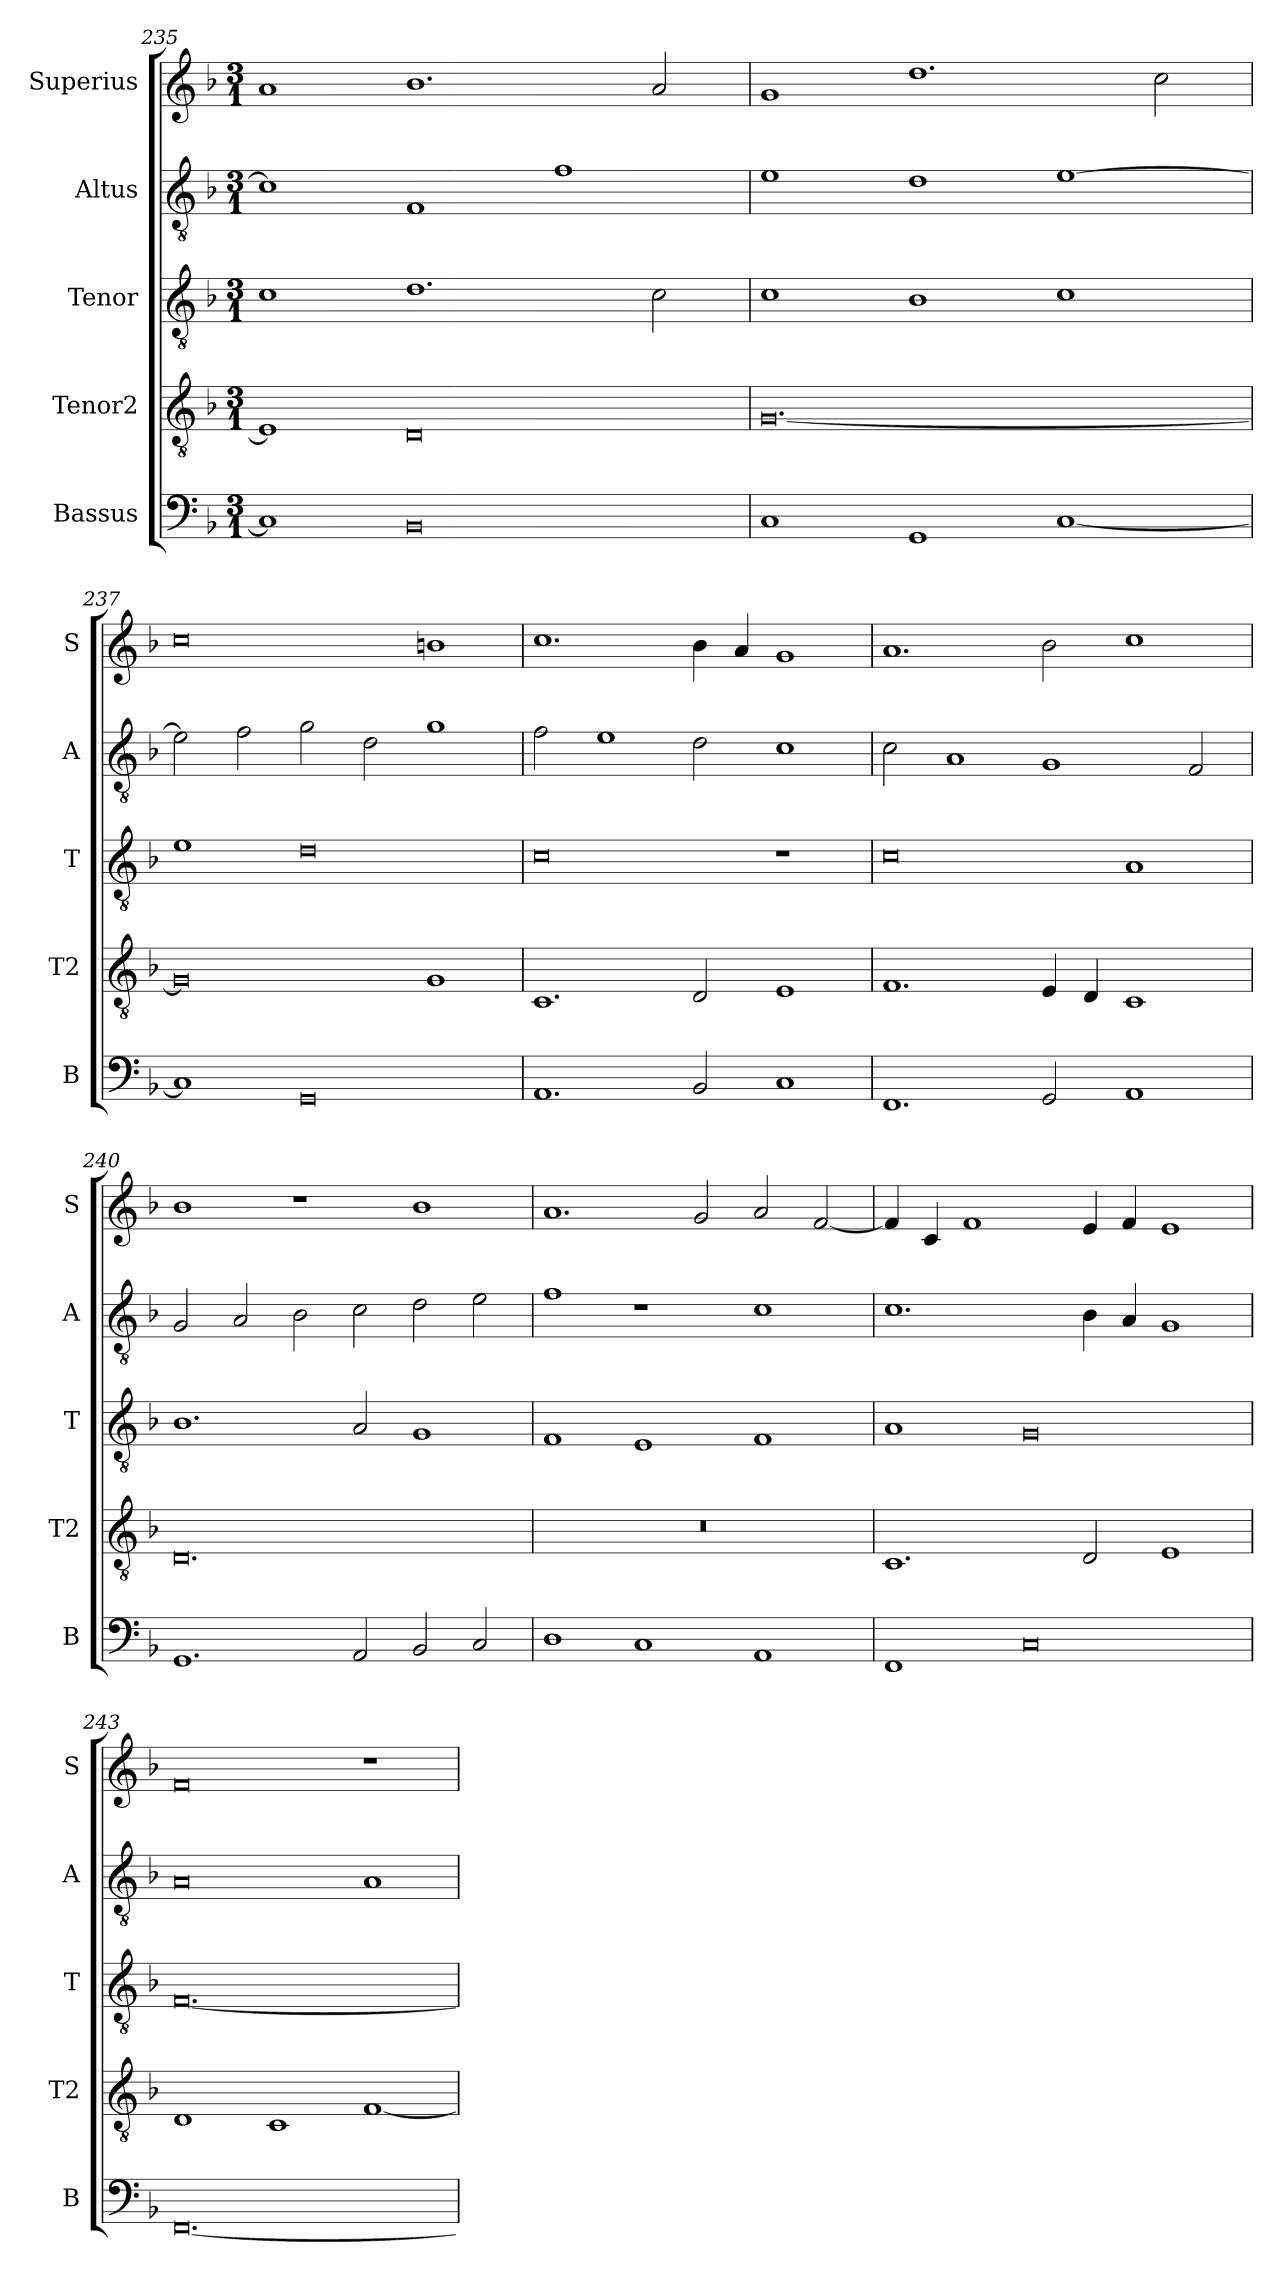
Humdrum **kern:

**kern	**kern	**kern	**kern	**kern
*part5	*part4	*part3	*part2	*part1
*staff5	*staff4	*staff3	*staff2	*staff1
*I"Bassus	*I"Tenor2	*I"Tenor	*I"Altus	*I"Superius
*I'B	*I'T2	*I'T	*I'A	*I'S
*clefF4	*clefGv2	*clefGv2	*clefGv2	*clefG2
*k[b-]	*k[b-]	*k[b-]	*k[b-]	*k[b-]
*M3/1	*M3/1	*M3/1	*M3/1	*M3/1
=235	=235	=235	=235	=235
1C]	1E]	1c	1c]	1a
0BB-	0D	1.d	1F	1.b-
.	.	.	1f	.
.	.	2c\	.	2a/
=236	=236	=236	=236	=236
1C	[0.G	1c	1e	1g
1GG	.	1B-	1d	1.dd
[1C	.	1c	[1e	.
.	.	.	.	2cc\
=237	=237	=237	=237	=237
1C]	0G]	1e	2e\]	0cc
.	.	.	2f\	.
0GG	.	0d	2g\	.
.	.	.	2d\	.
.	1G	.	1g	1bn
=238	=238	=238	=238	=238
1.AA	1.C	0c	2f\	1.cc
.	.	.	1e	.
2BB-/	2D/	.	2d\	4b-\
.	.	.	.	4a/
1C	1E	1r	1c	1g
=239	=239	=239	=239	=239
1.FF	1.F	0c	2c\	1.a
.	.	.	1A	.
2GG/	4E/	.	1G	2b-\
.	4D/	.	.	.
1AA	1C	1A	.	1cc
.	.	.	2F/	.
=240	=240	=240	=240	=240
1.GG	0.D	1.B-	2G/	1b-
.	.	.	2A/	.
.	.	.	2B-\	1r
2AA/	.	2A/	2c\	.
2BB-/	.	1G	2d\	1b-
2C/	.	.	2e\	.
=241	=241	=241	=241	=241
1D	0.r	1F	1f	1.a
1C	.	1E	1r	.
.	.	.	.	2g/
1AA	.	1F	1c	2a/
.	.	.	.	[2f/
=242	=242	=242	=242	=242
1FF	1.C	1A	1.c	4f/]
.	.	.	.	4c/
.	.	.	.	1f
0C	.	0G	.	.
.	2D/	.	4B-\	4e/
.	.	.	4A/	4f/
.	1E	.	1G	1e
=243	=243	=243	=243	=243
[0.FF	1D	[0.F	0A	0f
.	1C	.	.	.
.	[1F	.	1A	1r
=	=	=	=	=
*-	*-	*-	*-	*-
